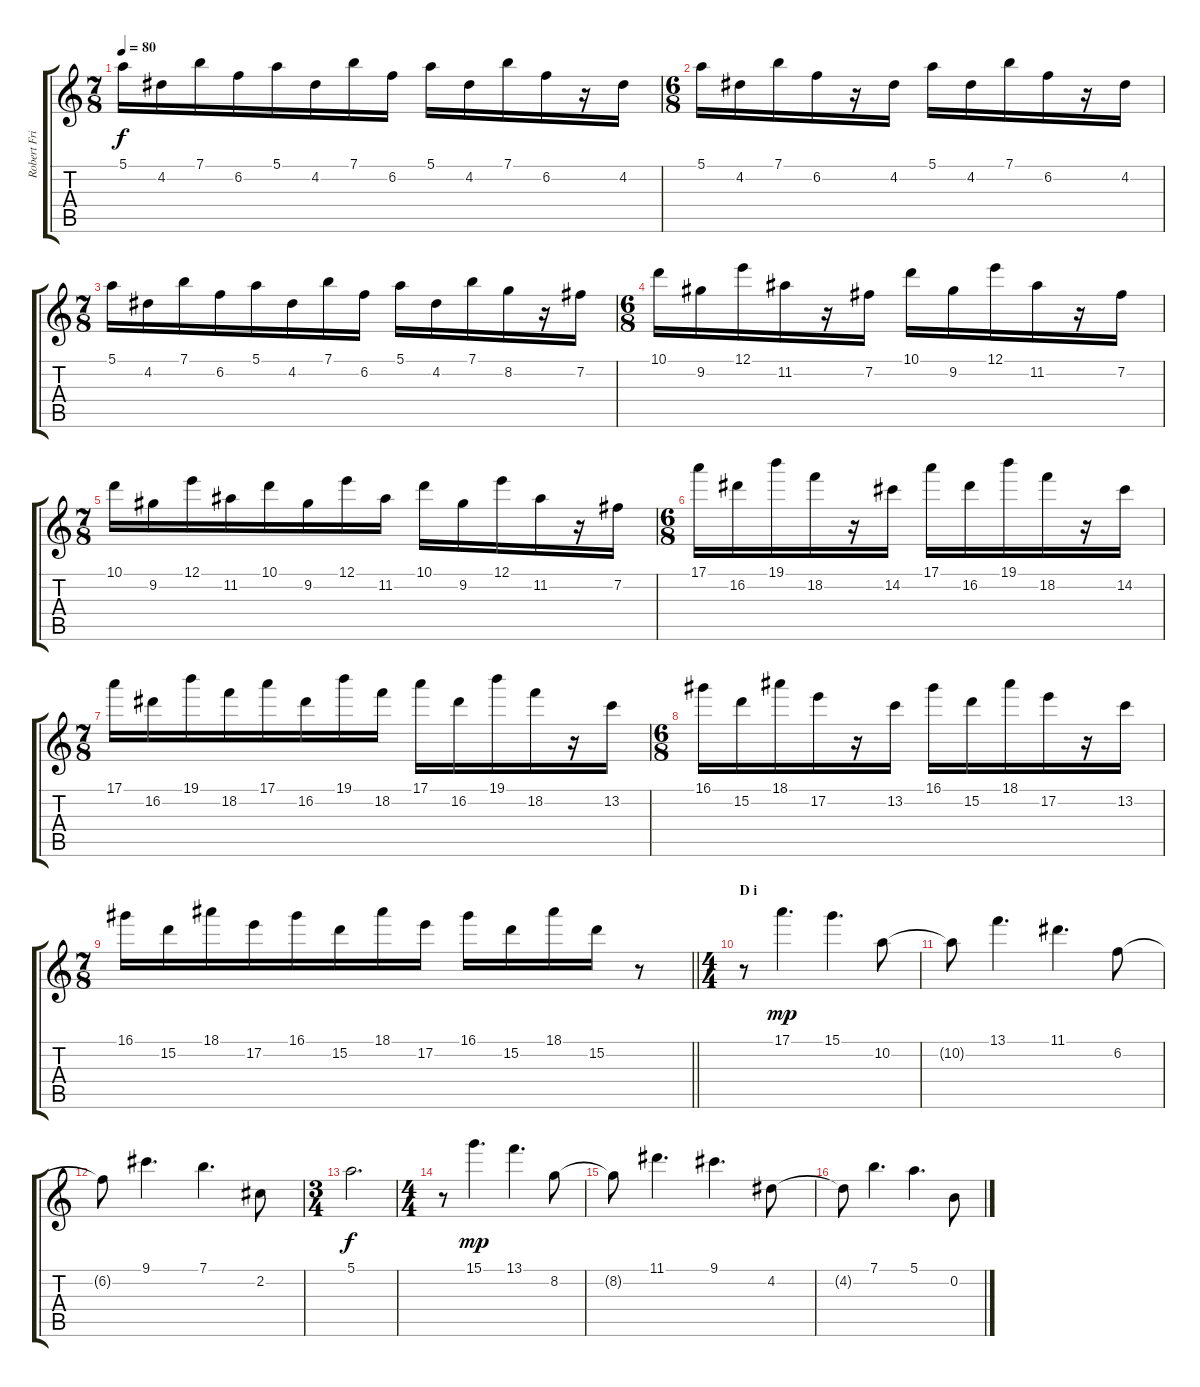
\track ("Robert Fripp (Guitar / Soundscapes)" "Robert Fri") {instrument acousticguitarsteel}
\staff {score tabs}
\tuning (E4 B3 G3 D3 A2 E2) {hide}
\ts (7 8)
\tempo 80
\clef g2
\ks c
5.1.16{dy f} 4.2.16 7.1.16 6.2.16 5.1.16 4.2.16 7.1.16 6.2.16 5.1.16 4.2.16 7.1.16 6.2.16 r.16 4.2.16 |
\ts (6 8)
5.1.16 4.2.16 7.1.16 6.2.16 r.16 4.2.16 5.1.16 4.2.16 7.1.16 6.2.16 r.16 4.2.16 |
\ts (7 8)
5.1.16 4.2.16 7.1.16 6.2.16 5.1.16 4.2.16 7.1.16 6.2.16 5.1.16 4.2.16 7.1.16 8.2.16 r.16 7.2.16 |
\ts (6 8)
10.1.16 9.2.16 12.1.16 11.2.16 r.16 7.2.16 10.1.16 9.2.16 12.1.16 11.2.16 r.16 7.2.16 |
\ts (7 8)
10.1.16 9.2.16 12.1.16 11.2.16 10.1.16 9.2.16 12.1.16 11.2.16 10.1.16 9.2.16 12.1.16 11.2.16 r.16 7.2.16 |
\ts (6 8)
17.1.16 16.2.16 19.1.16 18.2.16 r.16 14.2.16 17.1.16 16.2.16 19.1.16 18.2.16 r.16 14.2.16 |
\ts (7 8)
17.1.16 16.2.16 19.1.16 18.2.16 17.1.16 16.2.16 19.1.16 18.2.16 17.1.16 16.2.16 19.1.16 18.2.16 r.16 13.2.16 |
\ts (6 8)
16.1.16 15.2.16 18.1.16 17.2.16 r.16 13.2.16 16.1.16 15.2.16 18.1.16 17.2.16 r.16 13.2.16 |
\ts (7 8)
\barLineRight lightlight
16.1.16 15.2.16 18.1.16 17.2.16 16.1.16 15.2.16 18.1.16 17.2.16 16.1.16 15.2.16 18.1.16 15.2.16 r.8 |
\ts (4 4)
\section ("" "D i")
r.8 17.1.4{d dy mp} 15.1.4{d} 10.2.8 |
10.2{t}.8 13.1.4{d} 11.1.4{d} 6.2.8 |
6.2{t}.8 9.1.4{d} 7.1.4{d} 2.2.8 |
\ts (3 4)
5.1.2{d dy f} |
\ts (4 4)
r.8 15.1.4{d dy mp} 13.1.4{d} 8.2.8 |
8.2{t}.8 11.1.4{d} 9.1.4{d} 4.2.8 |
4.2{t}.8 7.1.4{d} 5.1.4{d} 0.2.8
